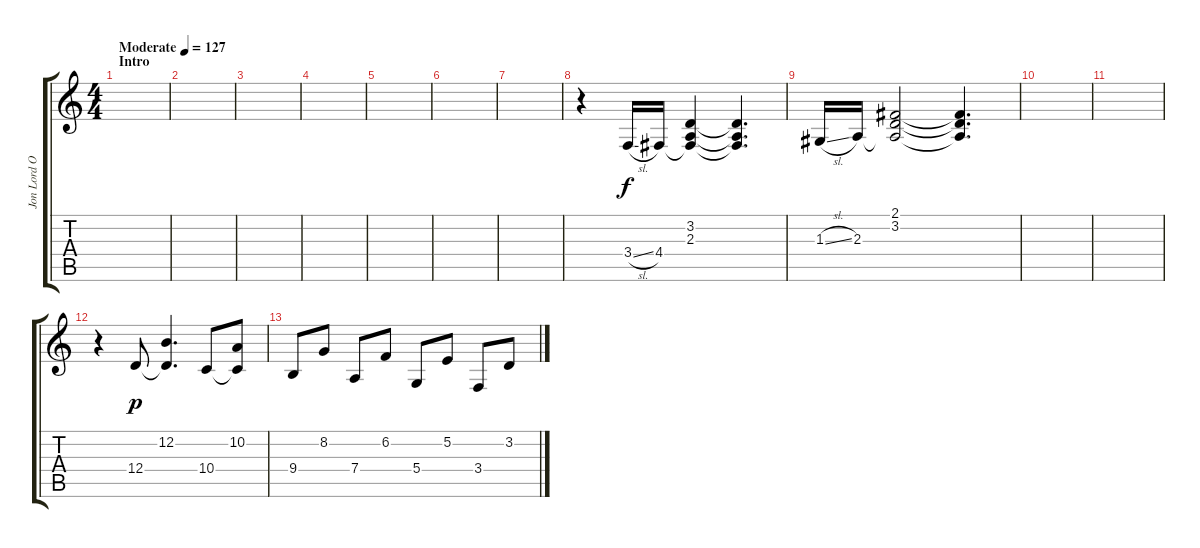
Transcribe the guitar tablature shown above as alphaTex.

\track ("Jon Lord Organ" "Jon Lord O") {instrument electricpiano1}
\staff {score tabs}
\tuning (E4 B3 G3 D3 A2 E2) {hide}
\ts (4 4)
\section ("" "Intro")
\tempo (127 "Moderate")
\clef g2
\ks c
|
|
|
|
|
|
|
r.4 3.4{sl}.16 4.4.16 (3.2 2.3 4.4{t}).4 (3.2{t} 2.3{t} 4.4{t}).4{d} |
1.3{sl}.16 2.3.16 (2.1 3.2 2.3{t}).2 (2.1{t} 3.2{t} 2.3{t}).4{d} |
|
|
r.4 12.4.8{dy p} (12.2 12.4{t}).4{d} 10.4.8 (10.2 10.4{t}).8 |
9.4.8 8.2.8 7.4.8 6.2.8 5.4.8 5.2.8 3.4.8 3.2.8
